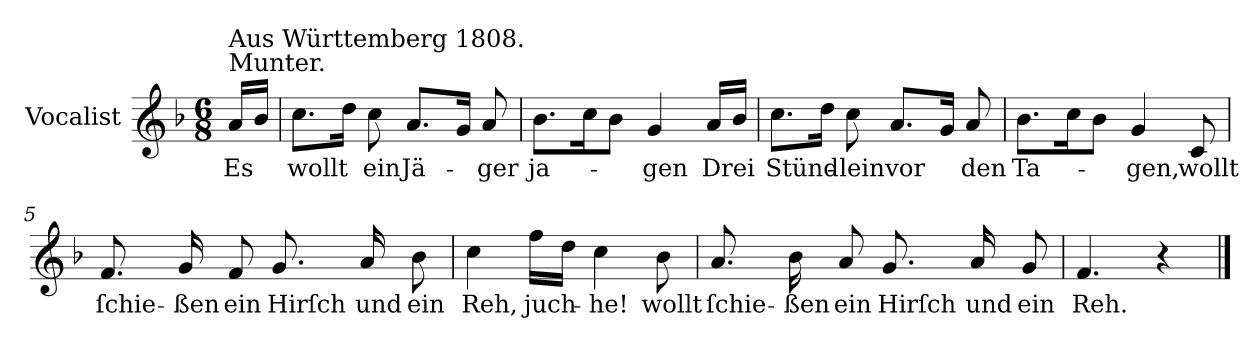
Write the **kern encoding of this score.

**kern	**text
*part1	*part1
*staff1	*staff1
*I"Vocalist	*
*k[b-]	*
*F:	*
*M6/8	*
=	=
!LO:TX:a:t=Munter.	!
!LO:TX:a:t=Aus Württemberg 1808.	!
16aLL	Es
16b-JJ	.
=1	=1
8.ccL	wollt
16ddJk	.
8cc	ein
8.aL	Jä-
16gJk	.
8a	-ger
=2	=2
8.b-L	ja-
16ccK	.
8b-J	.
4g	-gen
16aLL	Drei
16b-JJ	.
=3	=3
8.ccL	Stünd-
16ddJk	.
8cc	-lein
8.aL	vor
16gJk	.
8a	den
=4	=4
8.b-L	Ta-
16ccK	.
8b-J	.
4g	-gen,
8c	wollt
=5	=5
8.f	ſchie-
16g	-ßen
8f	ein
8.g	Hirſch
16a	und
8b-	ein
=6	=6
4cc	Reh,
16ffLL	juch-
16ddJJ	.
4cc	-he!
8b-	wollt
=7	=7
8.a	ſchie-
16b-	-ßen
8a	ein
8.g	Hirſch
16a	und
8g	ein
=8	=8
4.f	Reh.
4r	.
==	==
*-	*-
